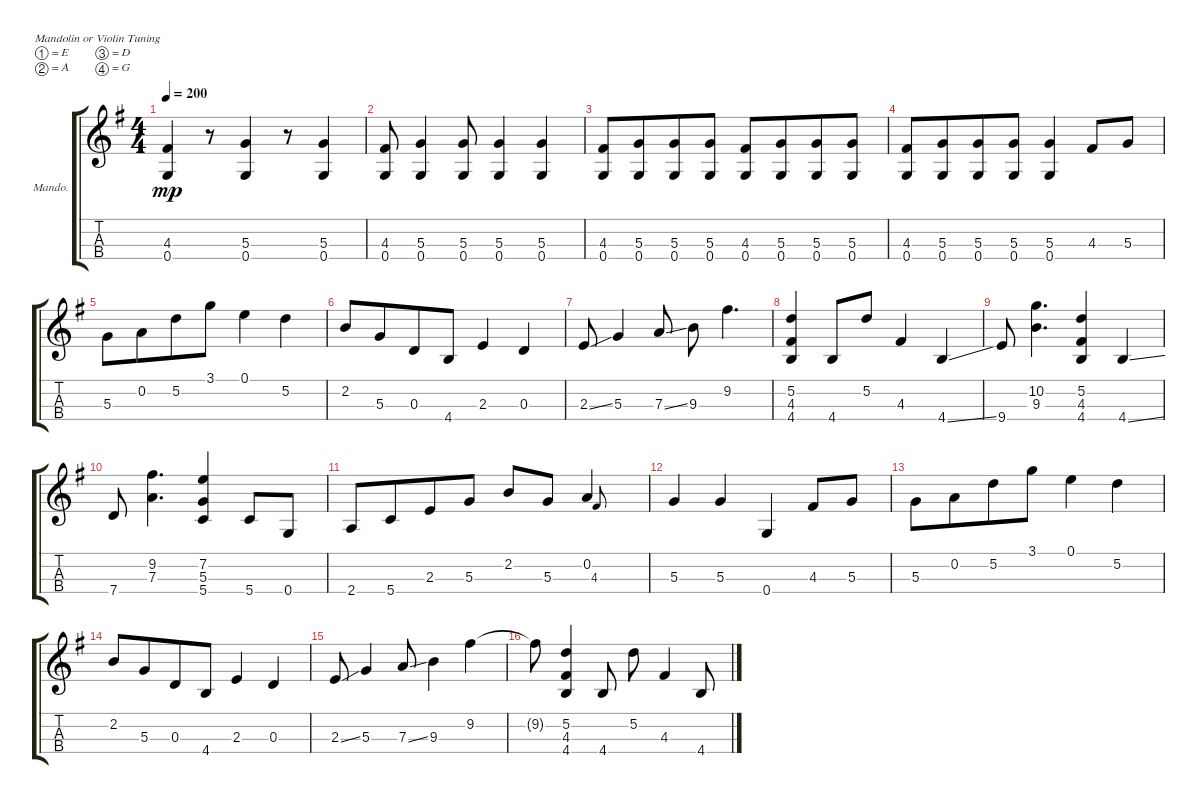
\defaultSystemsLayout 4
\bracketExtendMode groupsimilarinstruments
\firstSystemTrackNameOrientation horizontal
\otherSystemsTrackNameOrientation horizontal
\track ("Mandolin" "Mando.") {instrument acousticguitarsteel}
\staff {score tabs}
\tuning (E5 A4 D4 G3)
\displaytranspose 0
\ts (4 4)
\tempo 200
\clef g2
\ks g
(4.3 0.4).4{dy mp instrument acousticguitarsteel} r.8 (5.3 0.4).4 r.8 (5.3 0.4).4 |
(4.3 0.4).8 (5.3 0.4).4 (5.3 0.4).8 (5.3 0.4).4 (5.3 0.4).4 |
(4.3 0.4).8 (5.3 0.4).8{beam merge} (5.3 0.4).8{beam merge} (5.3 0.4).8 (4.3 0.4).8{beam merge} (5.3 0.4).8{beam merge} (5.3 0.4).8{beam merge} (5.3 0.4).8 |
(4.3 0.4).8{beam merge} (5.3 0.4).8{beam merge} (5.3 0.4).8{beam merge} (5.3 0.4).8 (5.3 0.4).4 4.3.8 5.3.8 |
5.3.8{beam merge} 0.2.8{beam merge} 5.2.8{beam merge} 3.1.8 0.1.4 5.2.4 |
2.2.8{beam merge} 5.3.8{beam merge} 0.3.8{beam merge} 4.4.8 2.3.4 0.3.4 |
2.3{ss}.8 5.3.4 7.3{ss}.8 9.3.8 9.2.4{d} |
(5.2 4.3 4.4).4 4.4.8 5.2.8 4.3.4 4.4{ss}.4 |
9.4.8 (10.2 9.3).4{d} (5.2 4.3 4.4).4 4.4{ss}.4 |
7.4.8 (9.2 7.3).4{d} (7.2 5.3 5.4).4 5.4.8 0.4.8 |
2.4.8{beam merge} 5.4.8{beam merge} 2.3.8{beam merge} 5.3.8 2.2.8 5.3.8 0.2.4 4.3.8{gr onbeat} |
5.3.4 5.3.4 0.4.4 4.3.8 5.3.8 |
5.3.8{beam merge} 0.2.8{beam merge} 5.2.8{beam merge} 3.1.8 0.1.4 5.2.4 |
2.2.8{beam merge} 5.3.8{beam merge} 0.3.8{beam merge} 4.4.8 2.3.4 0.3.4 |
2.3{ss}.8 5.3.4 7.3{ss}.8 9.3.4 9.2.4 |
9.2{t}.8 (4.4 4.3 5.2).4 4.4.8 5.2.8 4.3.4 4.4.8
